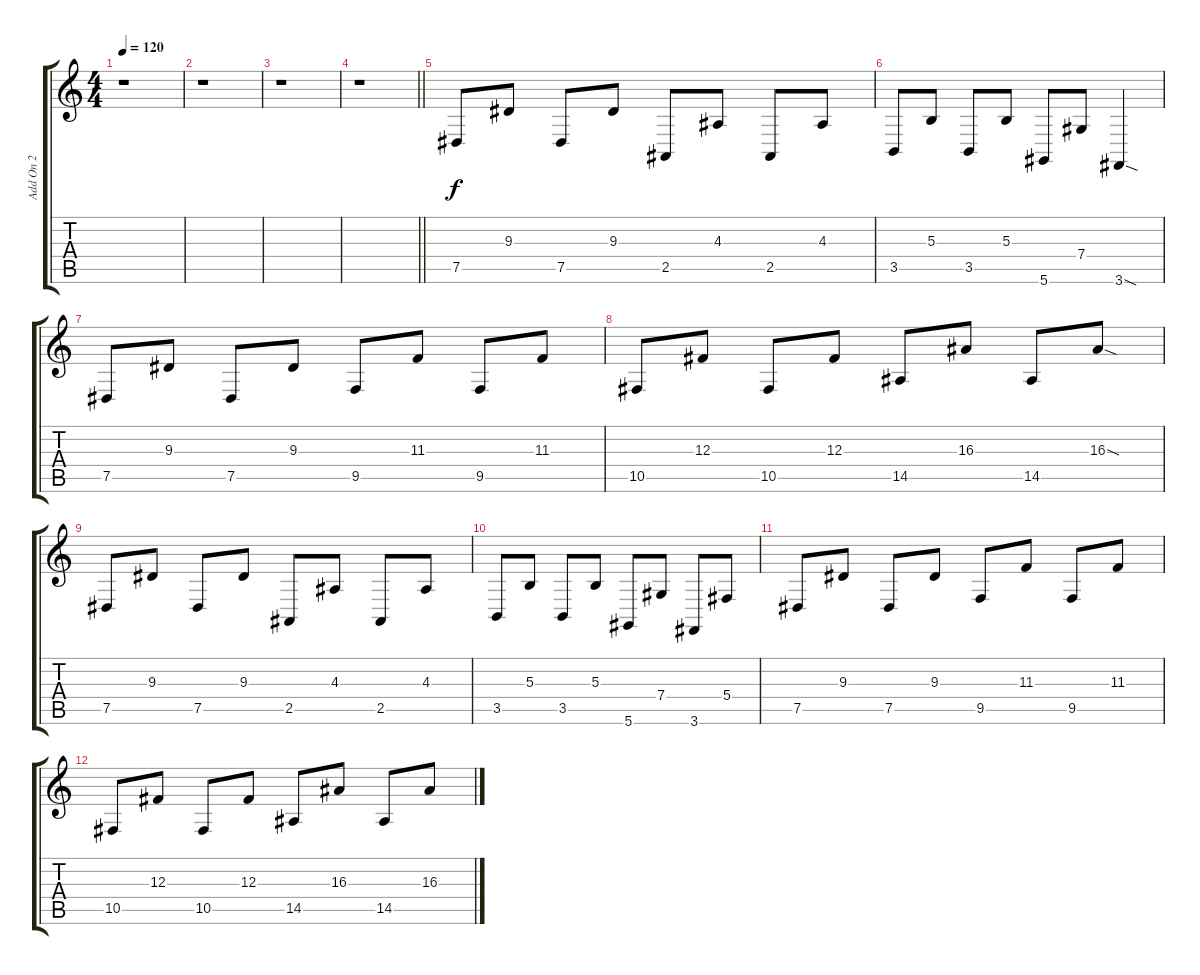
\track ("Add On 2" "Add On 2") {instrument lead5charang}
\staff {score tabs}
\tuning (Eb4 Bb3 Gb3 Db3 Ab2 Eb2) {hide}
\ts (4 4)
\tempo 120
\clef g2
\ks c
r.1{dy f} |
r.1 |
r.1 |
\barLineRight lightlight
r.1 |
7.5.8{volume 8 instrument lead5charang} 9.3.8 7.5.8 9.3.8 2.5.8 4.3.8 2.5.8 4.3.8 |
3.5.8 5.3.8 3.5.8 5.3.8 5.6.8 7.4.8 3.6{sod}.4 |
7.5.8 9.3.8 7.5.8 9.3.8 9.5.8 11.3.8 9.5.8 11.3.8 |
10.5.8 12.3.8 10.5.8 12.3.8 14.5.8 16.3.8 14.5.8 16.3{sod}.8 |
7.5.8 9.3.8 7.5.8 9.3.8 2.5.8 4.3.8 2.5.8 4.3.8 |
3.5.8 5.3.8 3.5.8 5.3.8 5.6.8 7.4.8 3.6.8 5.4.8 |
7.5.8 9.3.8 7.5.8 9.3.8 9.5.8 11.3.8 9.5.8 11.3.8 |
10.5.8 12.3.8 10.5.8 12.3.8 14.5.8 16.3.8 14.5.8 16.3.8
